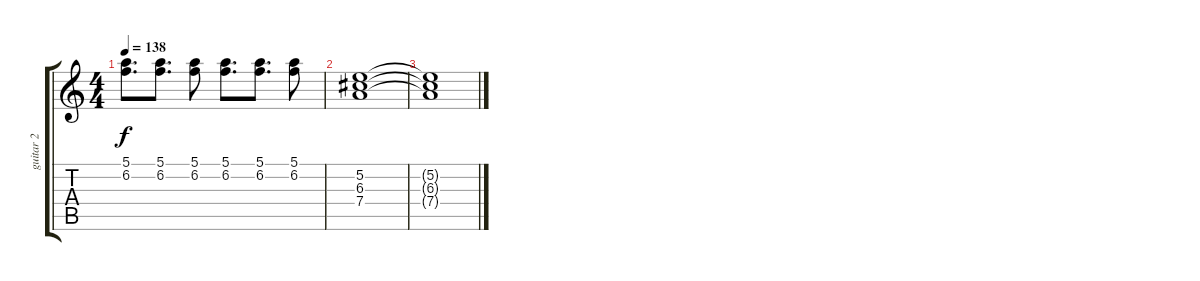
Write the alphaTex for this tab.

\track ("guitar 2" "guitar 2") {instrument overdrivenguitar}
\staff {score tabs}
\tuning (E4 B3 G3 D3 A2 E2) {hide}
\ts (4 4)
\tempo 138
\clef g2
\ks c
(5.1 6.2).8{d dy f} (5.1 6.2).8{d} (5.1 6.2).8 (5.1 6.2).8{d} (5.1 6.2).8{d} (5.1 6.2).8 |
(5.2 6.3 7.4).1 |
(5.2{t} 6.3{t} 7.4{t}).1
